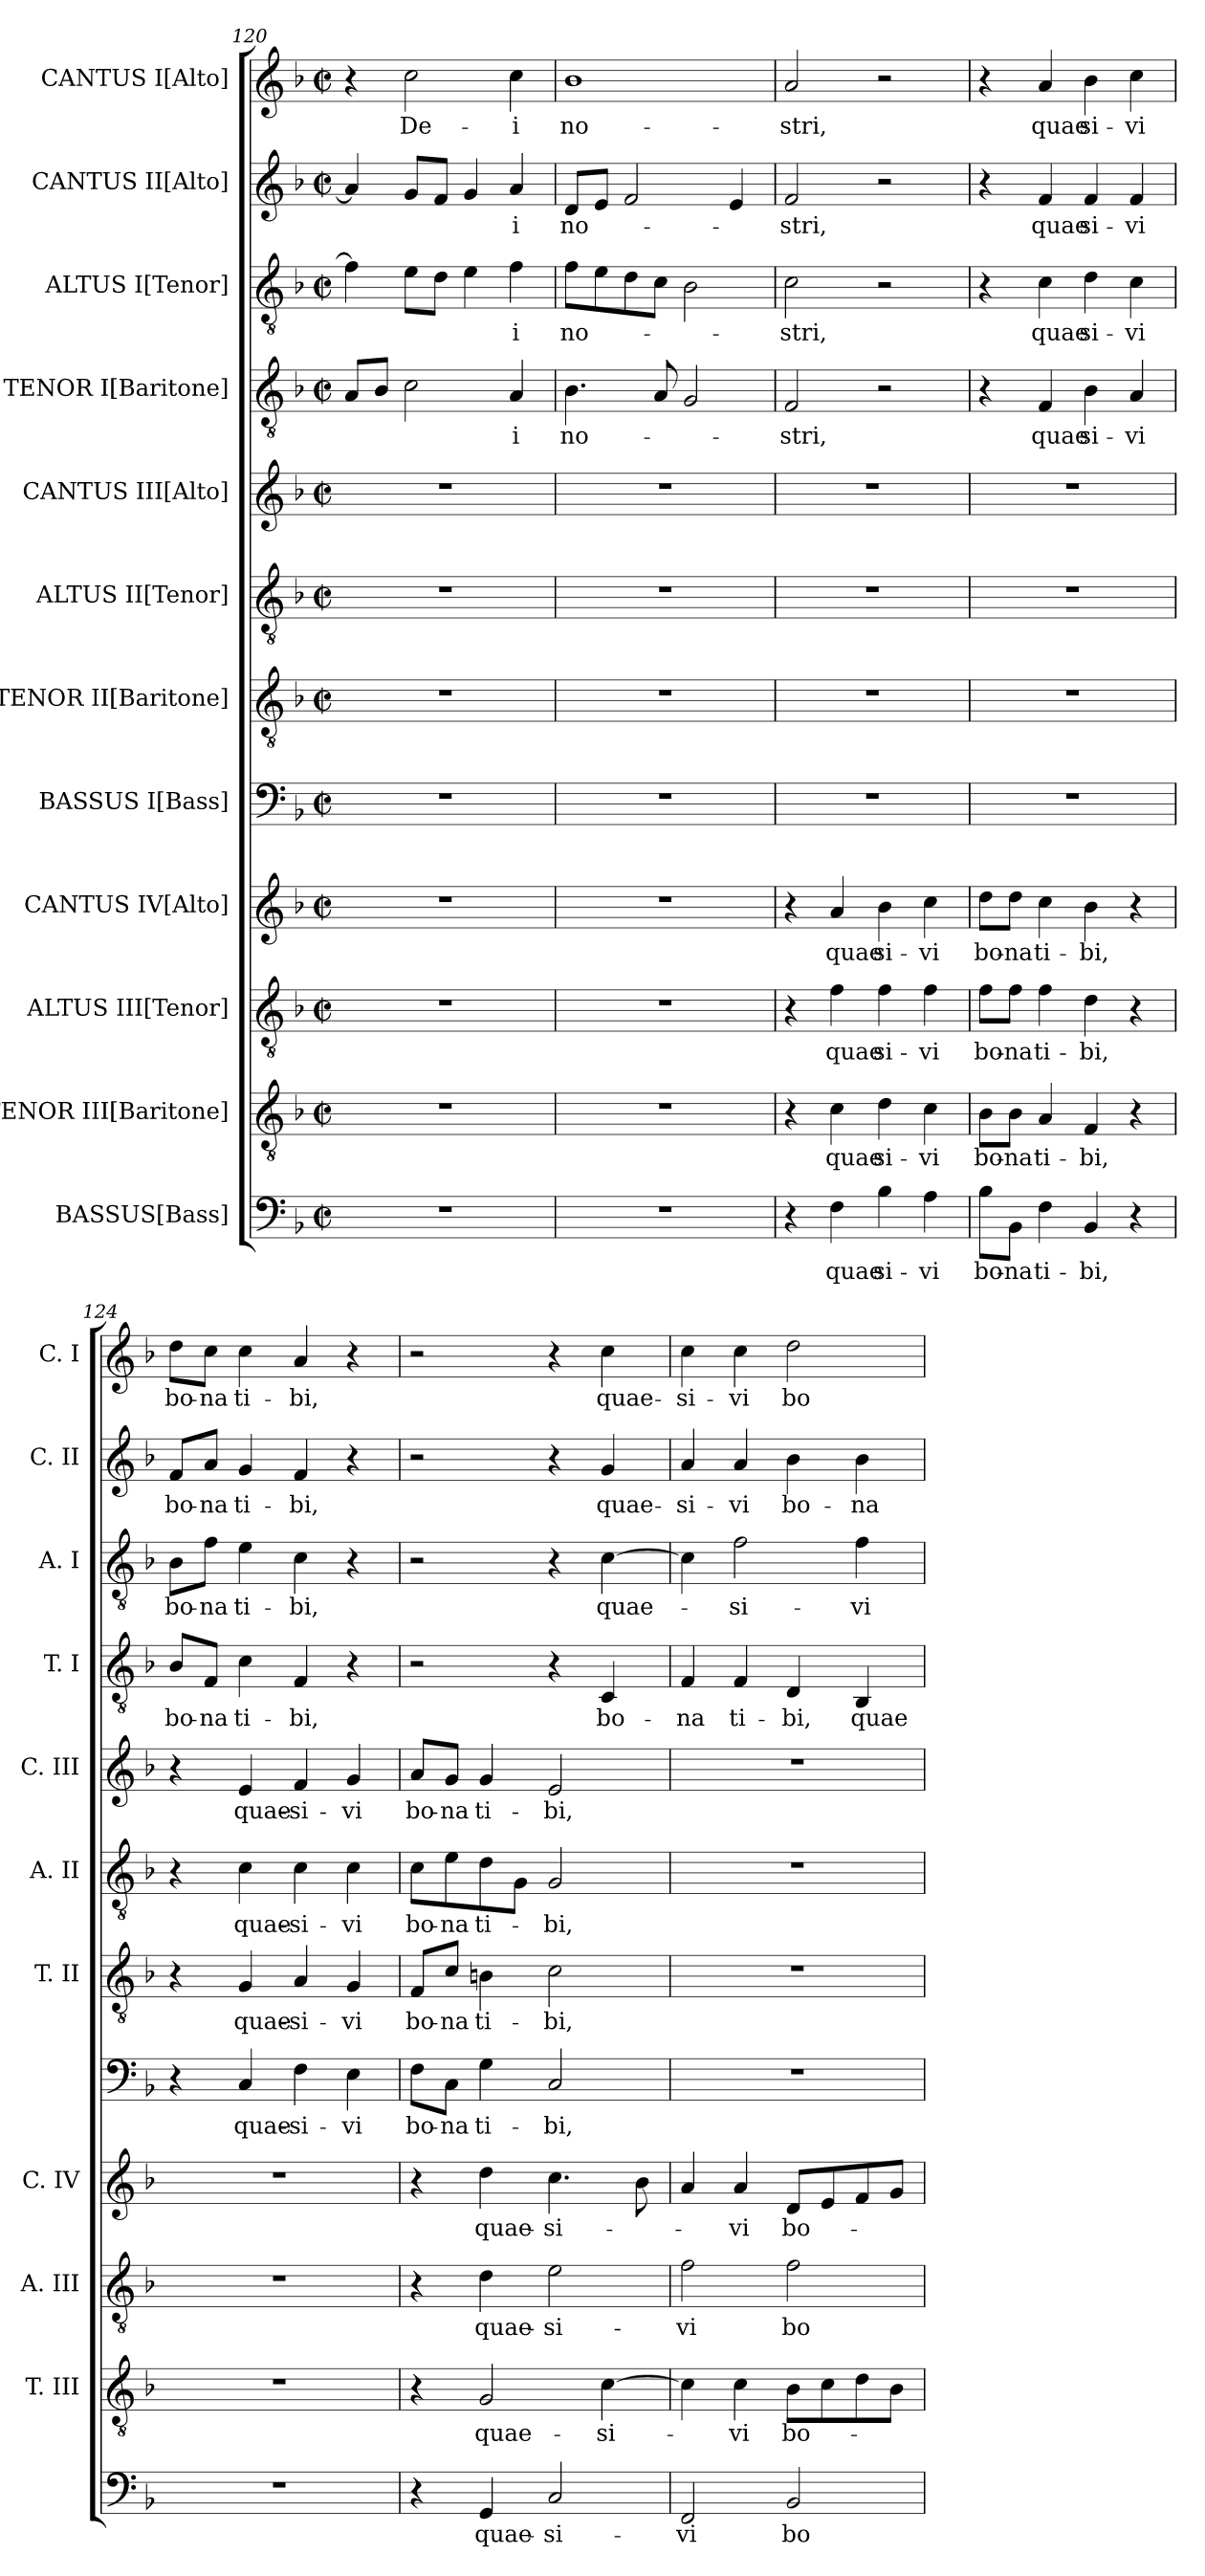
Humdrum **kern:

**kern	**text	**kern	**text	**kern	**text	**kern	**text	**kern	**text	**kern	**text	**kern	**text	**kern	**text	**kern	**text	**kern	**text	**kern	**text	**kern	**text
*part12	*part12	*part11	*part11	*part10	*part10	*part9	*part9	*part8	*part8	*part7	*part7	*part6	*part6	*part5	*part5	*part4	*part4	*part3	*part3	*part2	*part2	*part1	*part1
*staff12	*staff12	*staff11	*staff11	*staff10	*staff10	*staff9	*staff9	*staff8	*staff8	*staff7	*staff7	*staff6	*staff6	*staff5	*staff5	*staff4	*staff4	*staff3	*staff3	*staff2	*staff2	*staff1	*staff1
*I"BASSUS[Bass]	*	*I"TENOR III[Baritone]	*	*I"ALTUS III[Tenor]	*	*I"CANTUS IV[Alto]	*	*I"BASSUS I[Bass]	*	*I"TENOR II[Baritone]	*	*I"ALTUS II[Tenor]	*	*I"CANTUS III[Alto]	*	*I"TENOR I[Baritone]	*	*I"ALTUS I[Tenor]	*	*I"CANTUS II[Alto]	*	*I"CANTUS I[Alto]	*
*	*	*I'T. III	*	*I'A. III	*	*I'C. IV	*	*	*	*I'T. II	*	*I'A. II	*	*I'C. III	*	*I'T. I	*	*I'A. I	*	*I'C. II	*	*I'C. I	*
*clefF4	*	*clefGv2	*	*clefGv2	*	*clefG2	*	*clefF4	*	*clefGv2	*	*clefGv2	*	*clefG2	*	*clefGv2	*	*clefGv2	*	*clefG2	*	*clefG2	*
*	*	*ITrd7c12	*	*ITrd7c12	*	*	*	*	*	*ITrd7c12	*	*ITrd7c12	*	*	*	*ITrd7c12	*	*ITrd7c12	*	*	*	*	*
*k[b-]	*	*k[b-]	*	*k[b-]	*	*k[b-]	*	*k[b-]	*	*k[b-]	*	*k[b-]	*	*k[b-]	*	*k[b-]	*	*k[b-]	*	*k[b-]	*	*k[b-]	*
*F:	*	*F:	*	*F:	*	*F:	*	*F:	*	*F:	*	*F:	*	*F:	*	*F:	*	*F:	*	*F:	*	*F:	*
*M2/2	*	*M2/2	*	*M2/2	*	*M2/2	*	*M2/2	*	*M2/2	*	*M2/2	*	*M2/2	*	*M2/2	*	*M2/2	*	*M2/2	*	*M2/2	*
*met(c|)	*	*met(c|)	*	*met(c|)	*	*met(c|)	*	*met(c|)	*	*met(c|)	*	*met(c|)	*	*met(c|)	*	*met(c|)	*	*met(c|)	*	*met(c|)	*	*met(c|)	*
=120	=120	=120	=120	=120	=120	=120	=120	=120	=120	=120	=120	=120	=120	=120	=120	=120	=120	=120	=120	=120	=120	=120	=120
1r	.	1r	.	1r	.	1r	.	1r	.	1r	.	1r	.	1r	.	8AA/L	.	4F\]	.	4a/]	.	4r	.
.	.	.	.	.	.	.	.	.	.	.	.	.	.	.	.	8BB-/J	.	.	.	.	.	.	.
!	!	!	!	!	!	!	!	!	!	!	!	!	!	!	!	!	!	!	!	!	!	!	!LO:LY:b
.	.	.	.	.	.	.	.	.	.	.	.	.	.	.	.	2C\	.	8E\L	.	8g/L	.	2cc\	De-
.	.	.	.	.	.	.	.	.	.	.	.	.	.	.	.	.	.	8D\J	.	8f/J	.	.	.
.	.	.	.	.	.	.	.	.	.	.	.	.	.	.	.	.	.	4E\	.	4g/	.	.	.
!	!	!	!	!	!	!	!	!	!	!	!	!	!	!	!	!	!LO:LY:b	!	!LO:LY:b	!	!LO:LY:b	!	!LO:LY:b
.	.	.	.	.	.	.	.	.	.	.	.	.	.	.	.	4AA/	-i	4F\	-i	4a/	-i	4cc\	-i
=121	=121	=121	=121	=121	=121	=121	=121	=121	=121	=121	=121	=121	=121	=121	=121	=121	=121	=121	=121	=121	=121	=121	=121
!	!	!	!	!	!	!	!	!	!	!	!	!	!	!	!	!	!LO:LY:b	!	!LO:LY:b	!	!LO:LY:b	!	!LO:LY:b
1r	.	1r	.	1r	.	1r	.	1r	.	1r	.	1r	.	1r	.	4.BB-\	no-	8F\L	no-	8d/L	no-	1b-	no-
.	.	.	.	.	.	.	.	.	.	.	.	.	.	.	.	.	.	8E\	.	8e/J	.	.	.
.	.	.	.	.	.	.	.	.	.	.	.	.	.	.	.	.	.	8D\	.	2f/	.	.	.
.	.	.	.	.	.	.	.	.	.	.	.	.	.	.	.	8AA/	.	8C\J	.	.	.	.	.
.	.	.	.	.	.	.	.	.	.	.	.	.	.	.	.	2GG/	.	2BB-\	.	.	.	.	.
.	.	.	.	.	.	.	.	.	.	.	.	.	.	.	.	.	.	.	.	4e/	.	.	.
=122	=122	=122	=122	=122	=122	=122	=122	=122	=122	=122	=122	=122	=122	=122	=122	=122	=122	=122	=122	=122	=122	=122	=122
!	!	!	!	!	!	!	!	!	!	!	!	!	!	!	!	!	!LO:LY:b	!	!LO:LY:b	!	!LO:LY:b	!	!LO:LY:b
4r	.	4r	.	4r	.	4r	.	1r	.	1r	.	1r	.	1r	.	2FF/	-stri,	2C\	-stri,	2f/	-stri,	2a/	-stri,
!	!LO:LY:b	!	!LO:LY:b	!	!LO:LY:b	!	!LO:LY:b	!	!	!	!	!	!	!	!	!	!	!	!	!	!	!	!
4F\	quae-	4C\	quae-	4F\	quae-	4a/	quae-	.	.	.	.	.	.	.	.	.	.	.	.	.	.	.	.
!	!LO:LY:b	!	!LO:LY:b	!	!LO:LY:b	!	!LO:LY:b	!	!	!	!	!	!	!	!	!	!	!	!	!	!	!	!
4B-\	-si-	4D\	-si-	4F\	-si-	4b-\	-si-	.	.	.	.	.	.	.	.	2r	.	2r	.	2r	.	2r	.
!	!LO:LY:b	!	!LO:LY:b	!	!LO:LY:b	!	!LO:LY:b	!	!	!	!	!	!	!	!	!	!	!	!	!	!	!	!
4A\	-vi	4C\	-vi	4F\	-vi	4cc\	-vi	.	.	.	.	.	.	.	.	.	.	.	.	.	.	.	.
=123	=123	=123	=123	=123	=123	=123	=123	=123	=123	=123	=123	=123	=123	=123	=123	=123	=123	=123	=123	=123	=123	=123	=123
!	!LO:LY:b	!	!LO:LY:b	!	!LO:LY:b	!	!LO:LY:b	!	!	!	!	!	!	!	!	!	!	!	!	!	!	!	!
8B-\L	bo-	8BB-\L	bo-	8F\L	bo-	8dd\L	bo-	1r	.	1r	.	1r	.	1r	.	4r	.	4r	.	4r	.	4r	.
!	!LO:LY:b	!	!LO:LY:b	!	!LO:LY:b	!	!LO:LY:b	!	!	!	!	!	!	!	!	!	!	!	!	!	!	!	!
8BB-\J	-na	8BB-\J	-na	8F\J	-na	8dd\J	-na	.	.	.	.	.	.	.	.	.	.	.	.	.	.	.	.
!	!LO:LY:b	!	!LO:LY:b	!	!LO:LY:b	!	!LO:LY:b	!	!	!	!	!	!	!	!	!	!LO:LY:b	!	!LO:LY:b	!	!LO:LY:b	!	!LO:LY:b
4F\	ti-	4AA/	ti-	4F\	ti-	4cc\	ti-	.	.	.	.	.	.	.	.	4FF/	quae-	4C\	quae-	4f/	quae-	4a/	quae-
!	!LO:LY:b	!	!LO:LY:b	!	!LO:LY:b	!	!LO:LY:b	!	!	!	!	!	!	!	!	!	!LO:LY:b	!	!LO:LY:b	!	!LO:LY:b	!	!LO:LY:b
4BB-/	-bi,	4FF/	-bi,	4D\	-bi,	4b-\	-bi,	.	.	.	.	.	.	.	.	4BB-\	-si-	4D\	-si-	4f/	-si-	4b-\	-si-
!	!	!	!	!	!	!	!	!	!	!	!	!	!	!	!	!	!LO:LY:b	!	!LO:LY:b	!	!LO:LY:b	!	!LO:LY:b
4r	.	4r	.	4r	.	4r	.	.	.	.	.	.	.	.	.	4AA/	-vi	4C\	-vi	4f/	-vi	4cc\	-vi
!!LO:PB:g=z
=124	=124	=124	=124	=124	=124	=124	=124	=124	=124	=124	=124	=124	=124	=124	=124	=124	=124	=124	=124	=124	=124	=124	=124
!	!	!	!	!	!	!	!	!	!	!	!	!	!	!	!	!	!LO:LY:b	!	!LO:LY:b	!	!LO:LY:b	!	!LO:LY:b
1r	.	1r	.	1r	.	1r	.	4r	.	4r	.	4r	.	4r	.	8BB-/L	bo-	8BB-\L	bo-	8f/L	bo-	8dd\L	bo-
!	!	!	!	!	!	!	!	!	!	!	!	!	!	!	!	!	!LO:LY:b	!	!LO:LY:b	!	!LO:LY:b	!	!LO:LY:b
.	.	.	.	.	.	.	.	.	.	.	.	.	.	.	.	8FF/J	-na	8F\J	-na	8a/J	-na	8cc\J	-na
!	!	!	!	!	!	!	!	!	!LO:LY:b	!	!LO:LY:b	!	!LO:LY:b	!	!LO:LY:b	!	!LO:LY:b	!	!LO:LY:b	!	!LO:LY:b	!	!LO:LY:b
.	.	.	.	.	.	.	.	4C/	quae-	4GG/	quae-	4C\	quae-	4e/	quae-	4C\	ti-	4E\	ti-	4g/	ti-	4cc\	ti-
!	!	!	!	!	!	!	!	!	!LO:LY:b	!	!LO:LY:b	!	!LO:LY:b	!	!LO:LY:b	!	!LO:LY:b	!	!LO:LY:b	!	!LO:LY:b	!	!LO:LY:b
.	.	.	.	.	.	.	.	4F\	-si-	4AA/	-si-	4C\	-si-	4f/	-si-	4FF/	-bi,	4C\	-bi,	4f/	-bi,	4a/	-bi,
!	!	!	!	!	!	!	!	!	!LO:LY:b	!	!LO:LY:b	!	!LO:LY:b	!	!LO:LY:b	!	!	!	!	!	!	!	!
.	.	.	.	.	.	.	.	4E\	-vi	4GG/	-vi	4C\	-vi	4g/	-vi	4r	.	4r	.	4r	.	4r	.
=125	=125	=125	=125	=125	=125	=125	=125	=125	=125	=125	=125	=125	=125	=125	=125	=125	=125	=125	=125	=125	=125	=125	=125
!	!	!	!	!	!	!	!	!	!LO:LY:b	!	!LO:LY:b	!	!LO:LY:b	!	!LO:LY:b	!	!	!	!	!	!	!	!
4r	.	4r	.	4r	.	4r	.	8F\L	bo-	8FF/L	bo-	8C\L	bo-	8a/L	bo-	2r	.	2r	.	2r	.	2r	.
!	!	!	!	!	!	!	!	!	!LO:LY:b	!	!LO:LY:b	!	!LO:LY:b	!	!LO:LY:b	!	!	!	!	!	!	!	!
.	.	.	.	.	.	.	.	8C\J	-na	8C/J	-na	8E\	-na	8g/J	-na	.	.	.	.	.	.	.	.
!	!LO:LY:b	!	!LO:LY:b	!	!LO:LY:b	!	!LO:LY:b	!	!LO:LY:b	!	!LO:LY:b	!	!LO:LY:b	!	!LO:LY:b	!	!	!	!	!	!	!	!
4GG/	quae-	2GG/	quae-	4D\	quae-	4dd\	quae-	4G\	ti-	4BBn\	ti-	8D\	ti-	4g/	ti-	.	.	.	.	.	.	.	.
.	.	.	.	.	.	.	.	.	.	.	.	8GG\J	.	.	.	.	.	.	.	.	.	.	.
!	!LO:LY:b	!	!	!	!LO:LY:b	!	!LO:LY:b	!	!LO:LY:b	!	!LO:LY:b	!	!LO:LY:b	!	!LO:LY:b	!	!	!	!	!	!	!	!
2C/	-si-	.	.	2E\	-si-	4.cc\	-si-	2C/	-bi,	2C\	-bi,	2GG/	-bi,	2e/	-bi,	4r	.	4r	.	4r	.	4r	.
!	!	!	!LO:LY:b	!	!	!	!	!	!	!	!	!	!	!	!	!	!LO:LY:b	!	!LO:LY:b	!	!LO:LY:b	!	!LO:LY:b
.	.	[>4C\	-si-	.	.	.	.	.	.	.	.	.	.	.	.	4CC/	bo-	[>4C\	quae-	4g/	quae-	4cc\	quae-
.	.	.	.	.	.	8b-\	.	.	.	.	.	.	.	.	.	.	.	.	.	.	.	.	.
=126	=126	=126	=126	=126	=126	=126	=126	=126	=126	=126	=126	=126	=126	=126	=126	=126	=126	=126	=126	=126	=126	=126	=126
!	!LO:LY:b	!	!	!	!LO:LY:b	!	!	!	!	!	!	!	!	!	!	!	!LO:LY:b	!	!	!	!LO:LY:b	!	!LO:LY:b
2FF/	-vi	4C\]	.	2F\	-vi	4a/	.	1r	.	1r	.	1r	.	1r	.	4FF/	-na	4C\]	.	4a/	-si-	4cc\	-si-
!	!	!	!LO:LY:b	!	!	!	!LO:LY:b	!	!	!	!	!	!	!	!	!	!LO:LY:b	!	!LO:LY:b	!	!LO:LY:b	!	!LO:LY:b
.	.	4C\	-vi	.	.	4a/	-vi	.	.	.	.	.	.	.	.	4FF/	ti-	2F\	-si-	4a/	-vi	4cc\	-vi
!	!LO:LY:b	!	!LO:LY:b	!	!LO:LY:b	!	!LO:LY:b	!	!	!	!	!	!	!	!	!	!LO:LY:b	!	!	!	!LO:LY:b	!	!LO:LY:b
2BB-/	bo-	8BB-\L	bo-	2F\	bo-	8d/L	bo-	.	.	.	.	.	.	.	.	4DD/	-bi,	.	.	4b-\	bo-	2dd\	bo-
.	.	8C\	.	.	.	8e/	.	.	.	.	.	.	.	.	.	.	.	.	.	.	.	.	.
!	!	!	!	!	!	!	!	!	!	!	!	!	!	!	!	!	!LO:LY:b	!	!LO:LY:b	!	!LO:LY:b	!	!
.	.	8D\	.	.	.	8f/	.	.	.	.	.	.	.	.	.	4BBB-/	quae-	4F\	-vi	4b-\	-na	.	.
.	.	8BB-\J	.	.	.	8g/J	.	.	.	.	.	.	.	.	.	.	.	.	.	.	.	.	.
=	=	=	=	=	=	=	=	=	=	=	=	=	=	=	=	=	=	=	=	=	=	=	=
*-	*-	*-	*-	*-	*-	*-	*-	*-	*-	*-	*-	*-	*-	*-	*-	*-	*-	*-	*-	*-	*-	*-	*-
